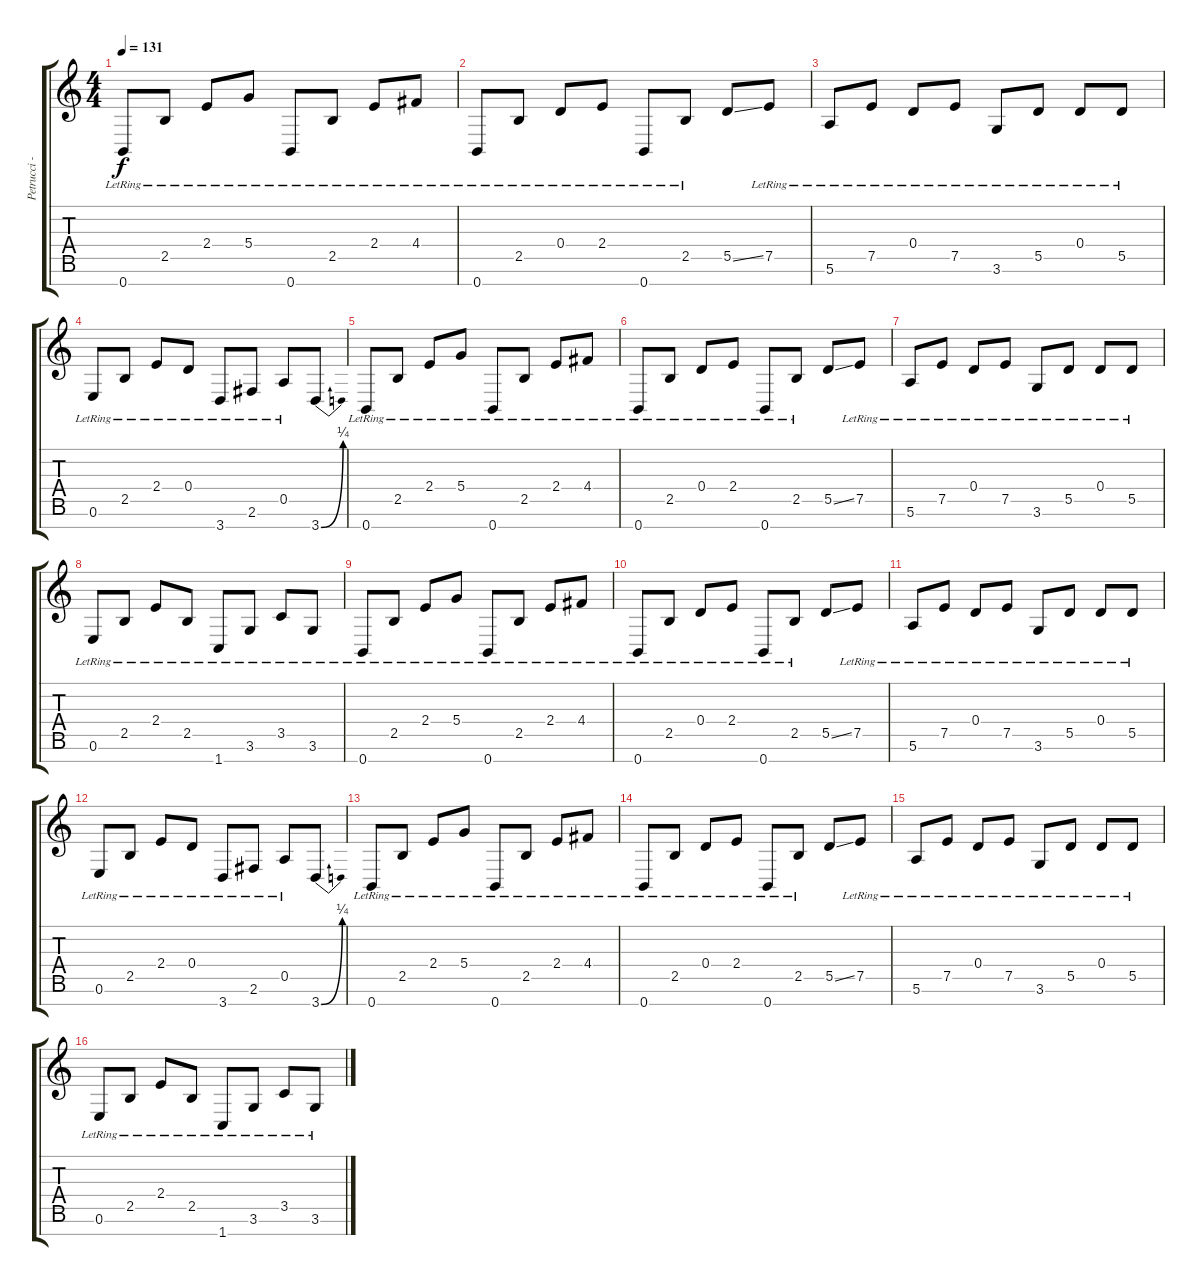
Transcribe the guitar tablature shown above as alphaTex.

\track ("Petrucci - Acoustic" "Petrucci -") {instrument acousticguitarsteel}
\staff {score tabs}
\tuning (E4 B3 G3 D3 A2 E2 B1) {hide}
\ts (4 4)
\tempo 131
\tempo 91
\tempo 131
\clef g2
\ks c
0.7{lr}.8{dy f instrument acousticguitarsteel} 2.5{lr}.8 2.4{lr}.8 5.4{lr}.8 0.7{lr}.8 2.5{lr}.8 2.4{lr}.8 4.4{lr}.8 |
0.7{lr}.8 2.5{lr}.8 0.4{lr}.8 2.4{lr}.8 0.7{lr}.8 2.5{lr}.8 5.5{ss}.8 7.5{lr}.8 |
5.6{lr}.8 7.5{lr}.8 0.4{lr}.8 7.5{lr}.8 3.6{lr}.8 5.5{lr}.8 0.4{lr}.8 5.5{lr}.8 |
0.6{lr}.8 2.5{lr}.8 2.4{lr}.8 0.4{lr}.8 3.7{lr}.8 2.6{lr}.8 0.5{lr}.8 3.7{be (bend 0 0 60 1)}.8 |
0.7{lr}.8 2.5{lr}.8 2.4{lr}.8 5.4{lr}.8 0.7{lr}.8 2.5{lr}.8 2.4{lr}.8 4.4{lr}.8 |
0.7{lr}.8 2.5{lr}.8 0.4{lr}.8 2.4{lr}.8 0.7{lr}.8 2.5{lr}.8 5.5{ss}.8 7.5{lr}.8 |
5.6{lr}.8 7.5{lr}.8 0.4{lr}.8 7.5{lr}.8 3.6{lr}.8 5.5{lr}.8 0.4{lr}.8 5.5{lr}.8 |
0.6{lr}.8 2.5{lr}.8 2.4{lr}.8 2.5{lr}.8 1.7{lr}.8 3.6{lr}.8 3.5{lr}.8 3.6{lr}.8 |
0.7{lr}.8 2.5{lr}.8 2.4{lr}.8 5.4{lr}.8 0.7{lr}.8 2.5{lr}.8 2.4{lr}.8 4.4{lr}.8 |
0.7{lr}.8 2.5{lr}.8 0.4{lr}.8 2.4{lr}.8 0.7{lr}.8 2.5{lr}.8 5.5{ss}.8 7.5{lr}.8 |
5.6{lr}.8 7.5{lr}.8 0.4{lr}.8 7.5{lr}.8 3.6{lr}.8 5.5{lr}.8 0.4{lr}.8 5.5{lr}.8 |
0.6{lr}.8 2.5{lr}.8 2.4{lr}.8 0.4{lr}.8 3.7{lr}.8 2.6{lr}.8 0.5{lr}.8 3.7{be (bend 0 0 60 1)}.8 |
0.7{lr}.8 2.5{lr}.8 2.4{lr}.8 5.4{lr}.8 0.7{lr}.8 2.5{lr}.8 2.4{lr}.8 4.4{lr}.8 |
0.7{lr}.8 2.5{lr}.8 0.4{lr}.8 2.4{lr}.8 0.7{lr}.8 2.5{lr}.8 5.5{ss}.8 7.5{lr}.8 |
5.6{lr}.8 7.5{lr}.8 0.4{lr}.8 7.5{lr}.8 3.6{lr}.8 5.5{lr}.8 0.4{lr}.8 5.5{lr}.8 |
0.6{lr}.8 2.5{lr}.8 2.4{lr}.8 2.5{lr}.8 1.7{lr}.8 3.6{lr}.8 3.5{lr}.8 3.6{lr}.8
